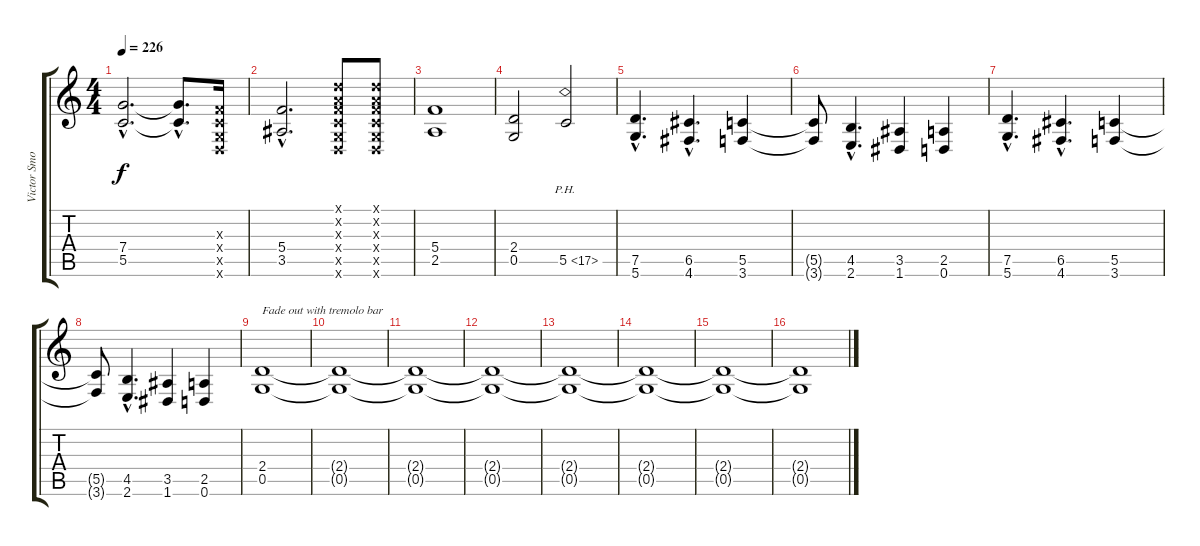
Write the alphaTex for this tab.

\track ("Victor Smolski" "Victor Smo") {instrument distortionguitar}
\staff {score tabs}
\tuning (D4 A3 F3 C3 G2 D2) {hide}
\ts (4 4)
\tempo 226
\clef g2
\ks c
(7.4{hac} 5.5{hac}).2{d dy f} (7.4{hac t} 5.5{hac t}).8{d} (0.3{x} 0.4{x} 0.5{x} 0.6{x}).16 |
(5.4{hac} 3.5{hac}).2{d} (0.1{x} 0.2{x} 0.3{x} 0.4{x} 0.5{x} 0.6{x}).8 (0.1{x} 0.2{x} 0.3{x} 0.4{x} 0.5{x} 0.6{x}).8 |
(5.4 2.5).1 |
(2.4 0.5).2 5.5{ph 12}.2 |
(7.5{hac} 5.6{hac}).4{d} (6.5{hac} 4.6{hac}).4{d} (5.5 3.6).4 |
(5.5{t} 3.6{t}).8 (4.5{hac} 2.6{hac}).4{d} (3.5 1.6).4 (2.5 0.6).4 |
(7.5{hac} 5.6{hac}).4{d} (6.5{hac} 4.6{hac}).4{d} (5.5 3.6).4 |
(5.5{t} 3.6{t}).8 (4.5{hac} 2.6{hac}).4{d} (3.5 1.6).4 (2.5 0.6).4 |
(2.4 0.5).1{txt "Fade out with tremolo bar"} |
(2.4{t} 0.5{t}).1 |
(2.4{t} 0.5{t}).1 |
(2.4{t} 0.5{t}).1 |
(2.4{t} 0.5{t}).1 |
(2.4{t} 0.5{t}).1 |
(2.4{t} 0.5{t}).1 |
(2.4{t} 0.5{t}).1
